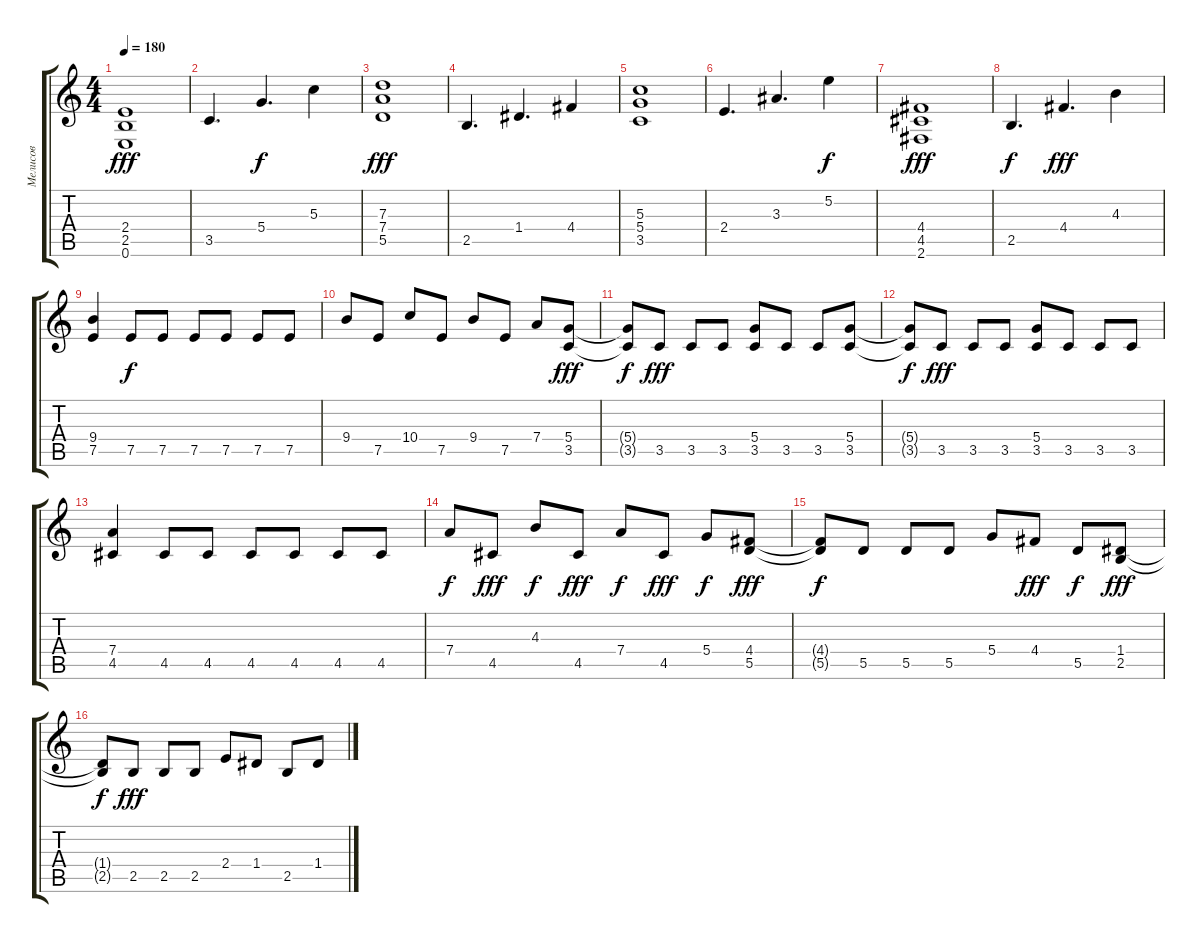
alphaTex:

\track ("Мелисов" "Мелисов") {instrument distortionguitar}
\staff {score tabs}
\tuning (E4 B3 G3 D3 A2 E2) {hide}
\ts (4 4)
\tempo 180
\clef g2
\ks c
(2.4 2.5 0.6).1{dy fff} |
3.5.4{d} 5.4.4{d dy f} 5.3.4 |
(7.3 7.4 5.5).1{dy fff} |
2.5.4{d} 1.4.4{d} 4.4.4 |
(5.3 5.4 3.5).1 |
2.4.4{d} 3.3.4{d} 5.2.4{dy f} |
(4.4 4.5 2.6).1{dy fff} |
2.5.4{d dy f} 4.4.4{d dy fff} 4.3.4 |
(9.4 7.5).4{instrument distortionguitar} 7.5.8{dy f} 7.5.8 7.5.8 7.5.8 7.5.8 7.5.8 |
9.4.8 7.5.8 10.4.8 7.5.8 9.4.8 7.5.8 7.4.8 (5.4 3.5).8{dy fff} |
(5.4{t} 3.5{t}).8{dy f} 3.5.8{dy fff} 3.5.8 3.5.8 (5.4 3.5).8 3.5.8 3.5.8 (5.4 3.5).8 |
(5.4{t} 3.5{t}).8{dy f} 3.5.8{dy fff} 3.5.8 3.5.8 (5.4 3.5).8 3.5.8 3.5.8 3.5.8 |
(7.4 4.5).4 4.5.8 4.5.8 4.5.8 4.5.8 4.5.8 4.5.8 |
7.4.8{dy f} 4.5.8{dy fff} 4.3.8{dy f} 4.5.8{dy fff} 7.4.8{dy f} 4.5.8{dy fff} 5.4.8{dy f} (4.4 5.5).8{dy fff} |
(4.4{t} 5.5{t}).8{dy f} 5.5.8 5.5.8 5.5.8 5.4.8 4.4.8{dy fff} 5.5.8{dy f} (1.4 2.5).8{dy fff} |
(1.4{t} 2.5{t}).8{dy f} 2.5.8{dy fff} 2.5.8 2.5.8 2.4.8 1.4.8 2.5.8 1.4.8
